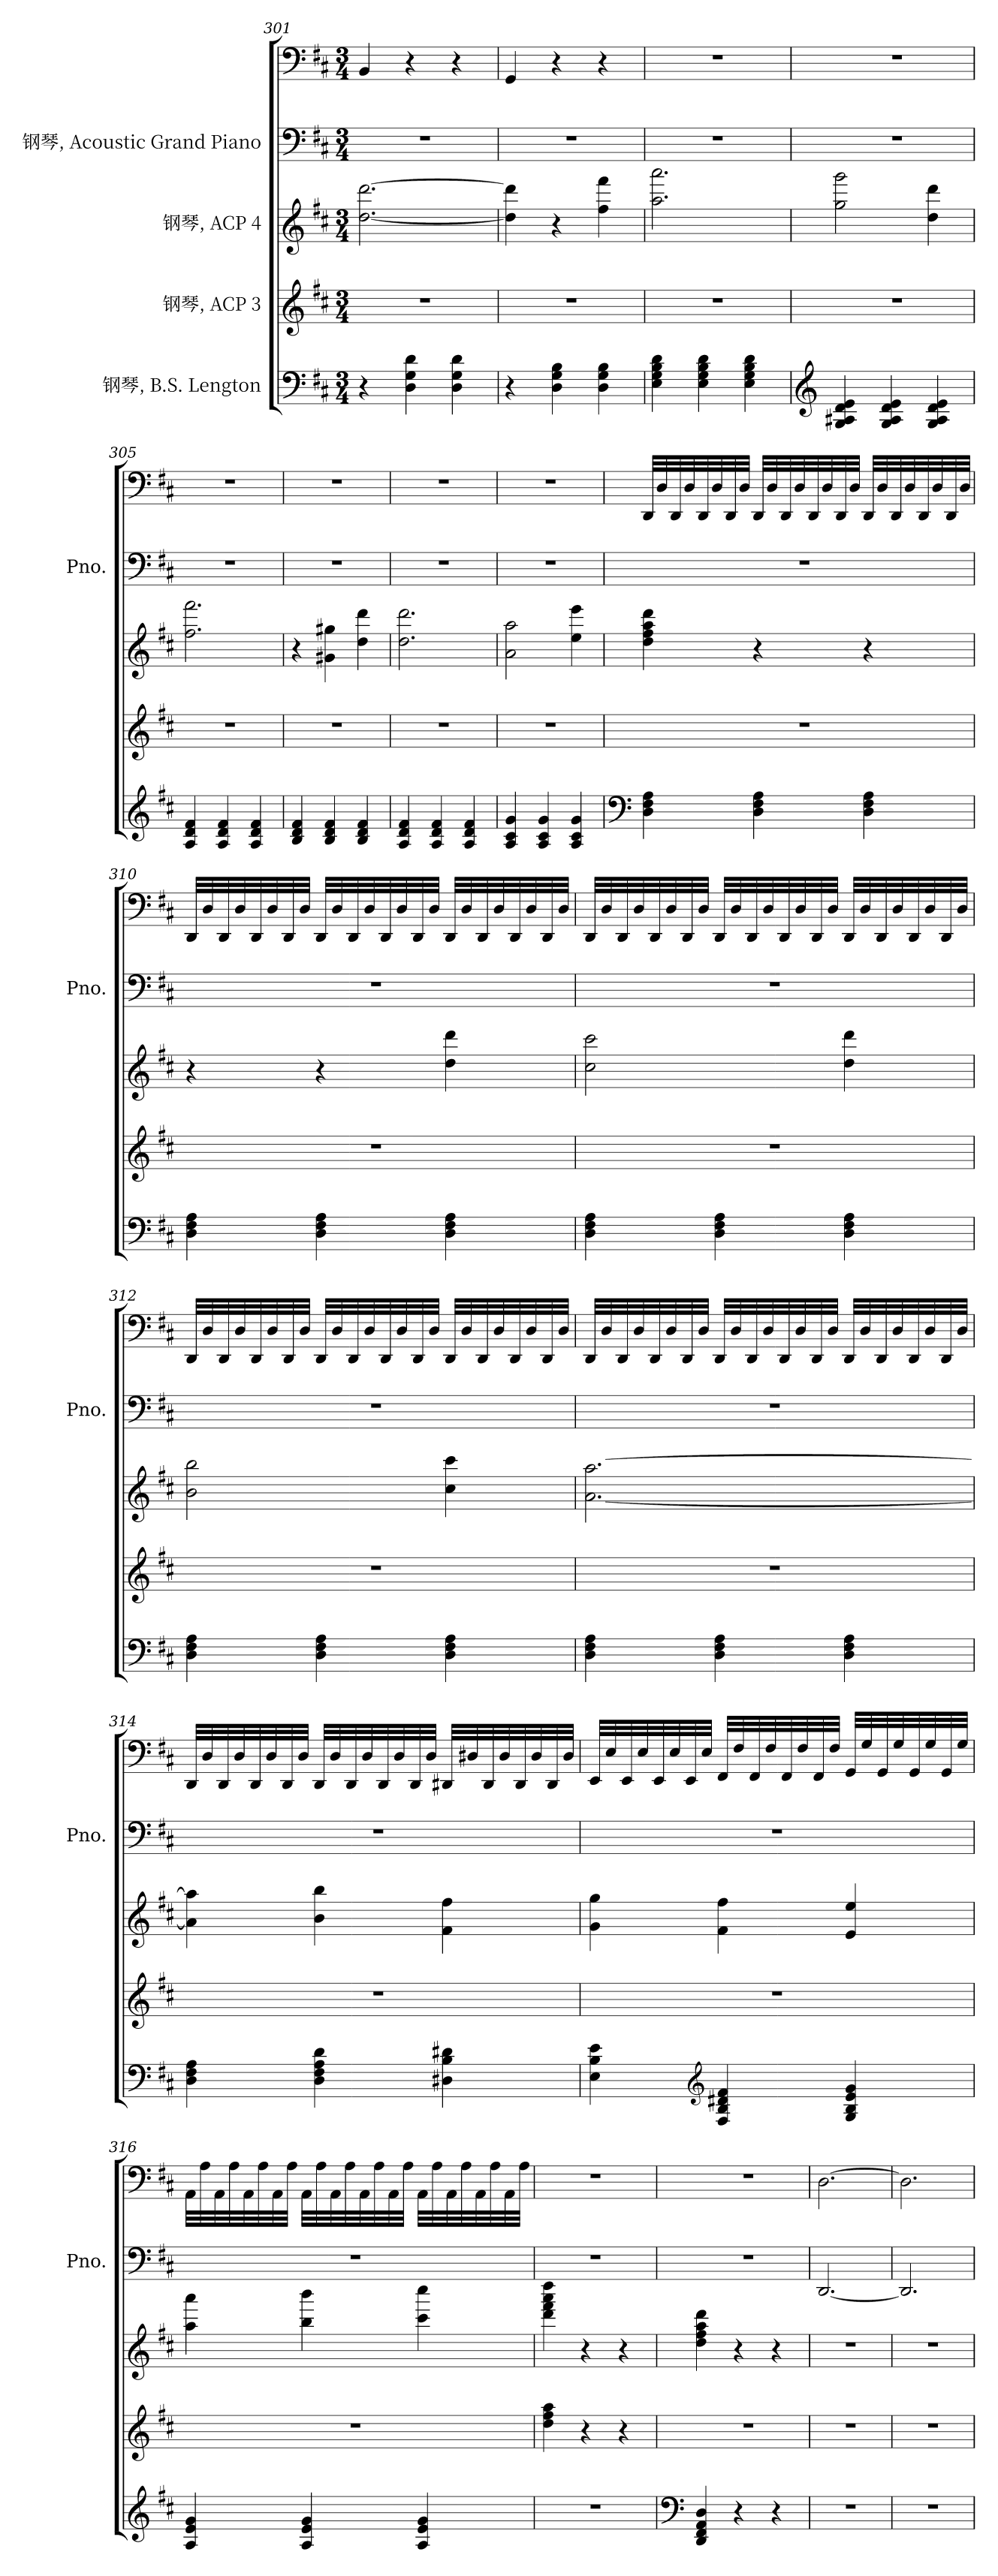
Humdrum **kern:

**kern	**kern	**kern	**kern	**kern
*part4	*part3	*part2	*part1	*part1
*staff5	*staff4	*staff3	*staff2	*staff1
*I"钢琴, B.S. Lengton	*I"钢琴, ACP 3	*I"钢琴, ACP 4	*I"钢琴, Acoustic Grand Piano	*
*	*	*	*I'Pno.	*
*clefF4	*clefG2	*clefG2	*clefF4	*clefF4
*k[f#c#]	*k[f#c#]	*k[f#c#]	*k[f#c#]	*k[f#c#]
*M3/4	*M3/4	*M3/4	*M3/4	*M3/4
=301	=301	=301	=301	=301
4r	2.r	[2.dd\ [2.ddd\	2.r	4BB/
4D\ 4G\ 4d\	.	.	.	4r
4D\ 4G\ 4d\	.	.	.	4r
=302	=302	=302	=302	=302
4r	2.r	4dd\] 4ddd\]	2.r	4GG/
4D\ 4G\ 4B\	.	4r	.	4r
4D\ 4G\ 4B\	.	4ff#\ 4fff#\	.	4r
=303	=303	=303	=303	=303
*	*	*	*	*MM112
4E\ 4G\ 4B\ 4d\	2.r	2.aa\ 2.aaa\	2.r	2.r
4E\ 4G\ 4B\ 4d\	.	.	.	.
4E\ 4G\ 4B\ 4d\	.	.	.	.
!!LO:LB:g=z
=304	=304	=304	=304	=304
*clefG2	*	*	*	*
4G/ 4A#X/ 4d/ 4e/	2.r	2gg\ 2ggg\	2.r	2.r
4G/ 4A#/ 4d/ 4e/	.	.	.	.
4G/ 4A#/ 4d/ 4e/	.	4dd\ 4ddd\	.	.
=305	=305	=305	=305	=305
4A/ 4d/ 4f#/	2.r	2.ff#\ 2.fff#\	2.r	2.r
4A/ 4d/ 4f#/	.	.	.	.
4A/ 4d/ 4f#/	.	.	.	.
=306	=306	=306	=306	=306
*	*	*	*	*MM107
4B/ 4d/ 4f#/	2.r	4r	2.r	2.r
4B/ 4d/ 4f#/	.	4g#X\ 4gg#X\	.	.
4B/ 4d/ 4f#/	.	4dd\ 4ddd\	.	.
=307	=307	=307	=307	=307
4A/ 4d/ 4f#/	2.r	2.dd\ 2.ddd\	2.r	2.r
4A/ 4d/ 4f#/	.	.	.	.
4A/ 4d/ 4f#/	.	.	.	.
=308	=308	=308	=308	=308
*	*	*	*	*MM97
4A/ 4c#/ 4g/	2.r	2a\ 2aa\	2.r	2.r
4A/ 4c#/ 4g/	.	.	.	.
4A/ 4c#/ 4g/	.	4ee\ 4eee\	.	.
!!LO:PB:g=z
=309	=309	=309	=309	=309
*clefF4	*	*	*	*
*	*	*	*	*MM190
4D\ 4F#\ 4A\	2.r	4dd\ 4ff#\ 4aa\ 4ddd\	2.r	32DD/LLL
.	.	.	.	32D/
.	.	.	.	32DD/
.	.	.	.	32D/
.	.	.	.	32DD/
.	.	.	.	32D/
.	.	.	.	32DD/
.	.	.	.	32D/JJJ
4D\ 4F#\ 4A\	.	4r	.	32DD/LLL
.	.	.	.	32D/
.	.	.	.	32DD/
.	.	.	.	32D/
.	.	.	.	32DD/
.	.	.	.	32D/
.	.	.	.	32DD/
.	.	.	.	32D/JJJ
4D\ 4F#\ 4A\	.	4r	.	32DD/LLL
.	.	.	.	32D/
.	.	.	.	32DD/
.	.	.	.	32D/
.	.	.	.	32DD/
.	.	.	.	32D/
.	.	.	.	32DD/
.	.	.	.	32D/JJJ
!!LO:LB:g=z
=310	=310	=310	=310	=310
4D\ 4F#\ 4A\	2.r	4r	2.r	32DD/LLL
.	.	.	.	32D/
.	.	.	.	32DD/
.	.	.	.	32D/
.	.	.	.	32DD/
.	.	.	.	32D/
.	.	.	.	32DD/
.	.	.	.	32D/JJJ
4D\ 4F#\ 4A\	.	4r	.	32DD/LLL
.	.	.	.	32D/
.	.	.	.	32DD/
.	.	.	.	32D/
.	.	.	.	32DD/
.	.	.	.	32D/
.	.	.	.	32DD/
.	.	.	.	32D/JJJ
4D\ 4F#\ 4A\	.	4dd\ 4ddd\	.	32DD/LLL
.	.	.	.	32D/
.	.	.	.	32DD/
.	.	.	.	32D/
.	.	.	.	32DD/
.	.	.	.	32D/
.	.	.	.	32DD/
.	.	.	.	32D/JJJ
!!LO:PB:g=z
=311	=311	=311	=311	=311
4D\ 4F#\ 4A\	2.r	2cc#\ 2ccc#\	2.r	32DD/LLL
.	.	.	.	32D/
.	.	.	.	32DD/
.	.	.	.	32D/
.	.	.	.	32DD/
.	.	.	.	32D/
.	.	.	.	32DD/
.	.	.	.	32D/JJJ
4D\ 4F#\ 4A\	.	.	.	32DD/LLL
.	.	.	.	32D/
.	.	.	.	32DD/
.	.	.	.	32D/
.	.	.	.	32DD/
.	.	.	.	32D/
.	.	.	.	32DD/
.	.	.	.	32D/JJJ
4D\ 4F#\ 4A\	.	4dd\ 4ddd\	.	32DD/LLL
.	.	.	.	32D/
.	.	.	.	32DD/
.	.	.	.	32D/
.	.	.	.	32DD/
.	.	.	.	32D/
.	.	.	.	32DD/
.	.	.	.	32D/JJJ
!!LO:LB:g=z
=312	=312	=312	=312	=312
4D\ 4F#\ 4A\	2.r	2b\ 2bb\	2.r	32DD/LLL
.	.	.	.	32D/
.	.	.	.	32DD/
.	.	.	.	32D/
.	.	.	.	32DD/
.	.	.	.	32D/
.	.	.	.	32DD/
.	.	.	.	32D/JJJ
4D\ 4F#\ 4A\	.	.	.	32DD/LLL
.	.	.	.	32D/
.	.	.	.	32DD/
.	.	.	.	32D/
.	.	.	.	32DD/
.	.	.	.	32D/
.	.	.	.	32DD/
.	.	.	.	32D/JJJ
4D\ 4F#\ 4A\	.	4cc#\ 4ccc#\	.	32DD/LLL
.	.	.	.	32D/
.	.	.	.	32DD/
.	.	.	.	32D/
.	.	.	.	32DD/
.	.	.	.	32D/
.	.	.	.	32DD/
.	.	.	.	32D/JJJ
!!LO:PB:g=z
=313	=313	=313	=313	=313
*	*	*	*	*MM195
4D\ 4F#\ 4A\	2.r	[2.a\ [2.aa\	2.r	32DD/LLL
.	.	.	.	32D/
.	.	.	.	32DD/
.	.	.	.	32D/
.	.	.	.	32DD/
.	.	.	.	32D/
.	.	.	.	32DD/
.	.	.	.	32D/JJJ
4D\ 4F#\ 4A\	.	.	.	32DD/LLL
.	.	.	.	32D/
.	.	.	.	32DD/
.	.	.	.	32D/
.	.	.	.	32DD/
.	.	.	.	32D/
.	.	.	.	32DD/
.	.	.	.	32D/JJJ
4D\ 4F#\ 4A\	.	.	.	32DD/LLL
.	.	.	.	32D/
.	.	.	.	32DD/
.	.	.	.	32D/
.	.	.	.	32DD/
.	.	.	.	32D/
.	.	.	.	32DD/
.	.	.	.	32D/JJJ
!!LO:LB:g=z
=314	=314	=314	=314	=314
4D\ 4F#\ 4A\	2.r	4a\] 4aa\]	2.r	32DD/LLL
.	.	.	.	32D/
.	.	.	.	32DD/
.	.	.	.	32D/
.	.	.	.	32DD/
.	.	.	.	32D/
.	.	.	.	32DD/
.	.	.	.	32D/JJJ
4D\ 4F#\ 4A\ 4d\	.	4b\ 4bb\	.	32DD/LLL
.	.	.	.	32D/
.	.	.	.	32DD/
.	.	.	.	32D/
.	.	.	.	32DD/
.	.	.	.	32D/
.	.	.	.	32DD/
.	.	.	.	32D/JJJ
4D#X\ 4B\ 4d#X\	.	4f#\ 4ff#\	.	32DD#X/LLL
.	.	.	.	32D#X/
.	.	.	.	32DD#/
.	.	.	.	32D#/
.	.	.	.	32DD#/
.	.	.	.	32D#/
.	.	.	.	32DD#/
.	.	.	.	32D#/JJJ
!!LO:PB:g=z
=315	=315	=315	=315	=315
*	*	*	*	*MM200
4E\ 4B\ 4e\	2.r	4g\ 4gg\	2.r	32EE/LLL
.	.	.	.	32E/
.	.	.	.	32EE/
.	.	.	.	32E/
.	.	.	.	32EE/
.	.	.	.	32E/
.	.	.	.	32EE/
.	.	.	.	32E/JJJ
*clefG2	*	*	*	*
4F#/ 4B/ 4d#X/ 4f#/	.	4f#\ 4ff#\	.	32FF#/LLL
.	.	.	.	32F#/
.	.	.	.	32FF#/
.	.	.	.	32F#/
.	.	.	.	32FF#/
.	.	.	.	32F#/
.	.	.	.	32FF#/
.	.	.	.	32F#/JJJ
4G/ 4B/ 4e/ 4g/	.	4e/ 4ee/	.	32GG/LLL
.	.	.	.	32G/
.	.	.	.	32GG/
.	.	.	.	32G/
.	.	.	.	32GG/
.	.	.	.	32G/
.	.	.	.	32GG/
.	.	.	.	32G/JJJ
!!LO:LB:g=z
=316	=316	=316	=316	=316
4A/ 4e/ 4g/	2.r	4aa\ 4aaa\	2.r	32AA\LLL
.	.	.	.	32A\
.	.	.	.	32AA\
.	.	.	.	32A\
.	.	.	.	32AA\
.	.	.	.	32A\
.	.	.	.	32AA\
.	.	.	.	32A\JJJ
4A/ 4e/ 4g/	.	4bb\ 4bbb\	.	32AA\LLL
.	.	.	.	32A\
.	.	.	.	32AA\
.	.	.	.	32A\
.	.	.	.	32AA\
.	.	.	.	32A\
.	.	.	.	32AA\
.	.	.	.	32A\JJJ
4A/ 4e/ 4g/	.	4ccc#\ 4cccc#\	.	32AA\LLL
.	.	.	.	32A\
.	.	.	.	32AA\
.	.	.	.	32A\
.	.	.	.	32AA\
.	.	.	.	32A\
.	.	.	.	32AA\
.	.	.	.	32A\JJJ
=317	=317	=317	=317	=317
2.r	4dd\ 4ff#\ 4aa\	4ddd\ 4fff#\ 4aaa\ 4dddd\	2.r	2.r
.	4r	4r	.	.
.	4r	4r	.	.
=318	=318	=318	=318	=318
*clefF4	*	*	*	*
4DD/ 4FF#/ 4AA/ 4D/	2.r	4dd\ 4ff#\ 4aa\ 4ddd\	2.r	2.r
4r	.	4r	.	.
4r	.	4r	.	.
=319	=319	=319	=319	=319
2.r	2.r	2.r	[2.DD/	[2.D\
=320	=320	=320	=320	=320
2.r	2.r	2.r	2.DD/]	2.D\]
=	=	=	=	=
*-	*-	*-	*-	*-
